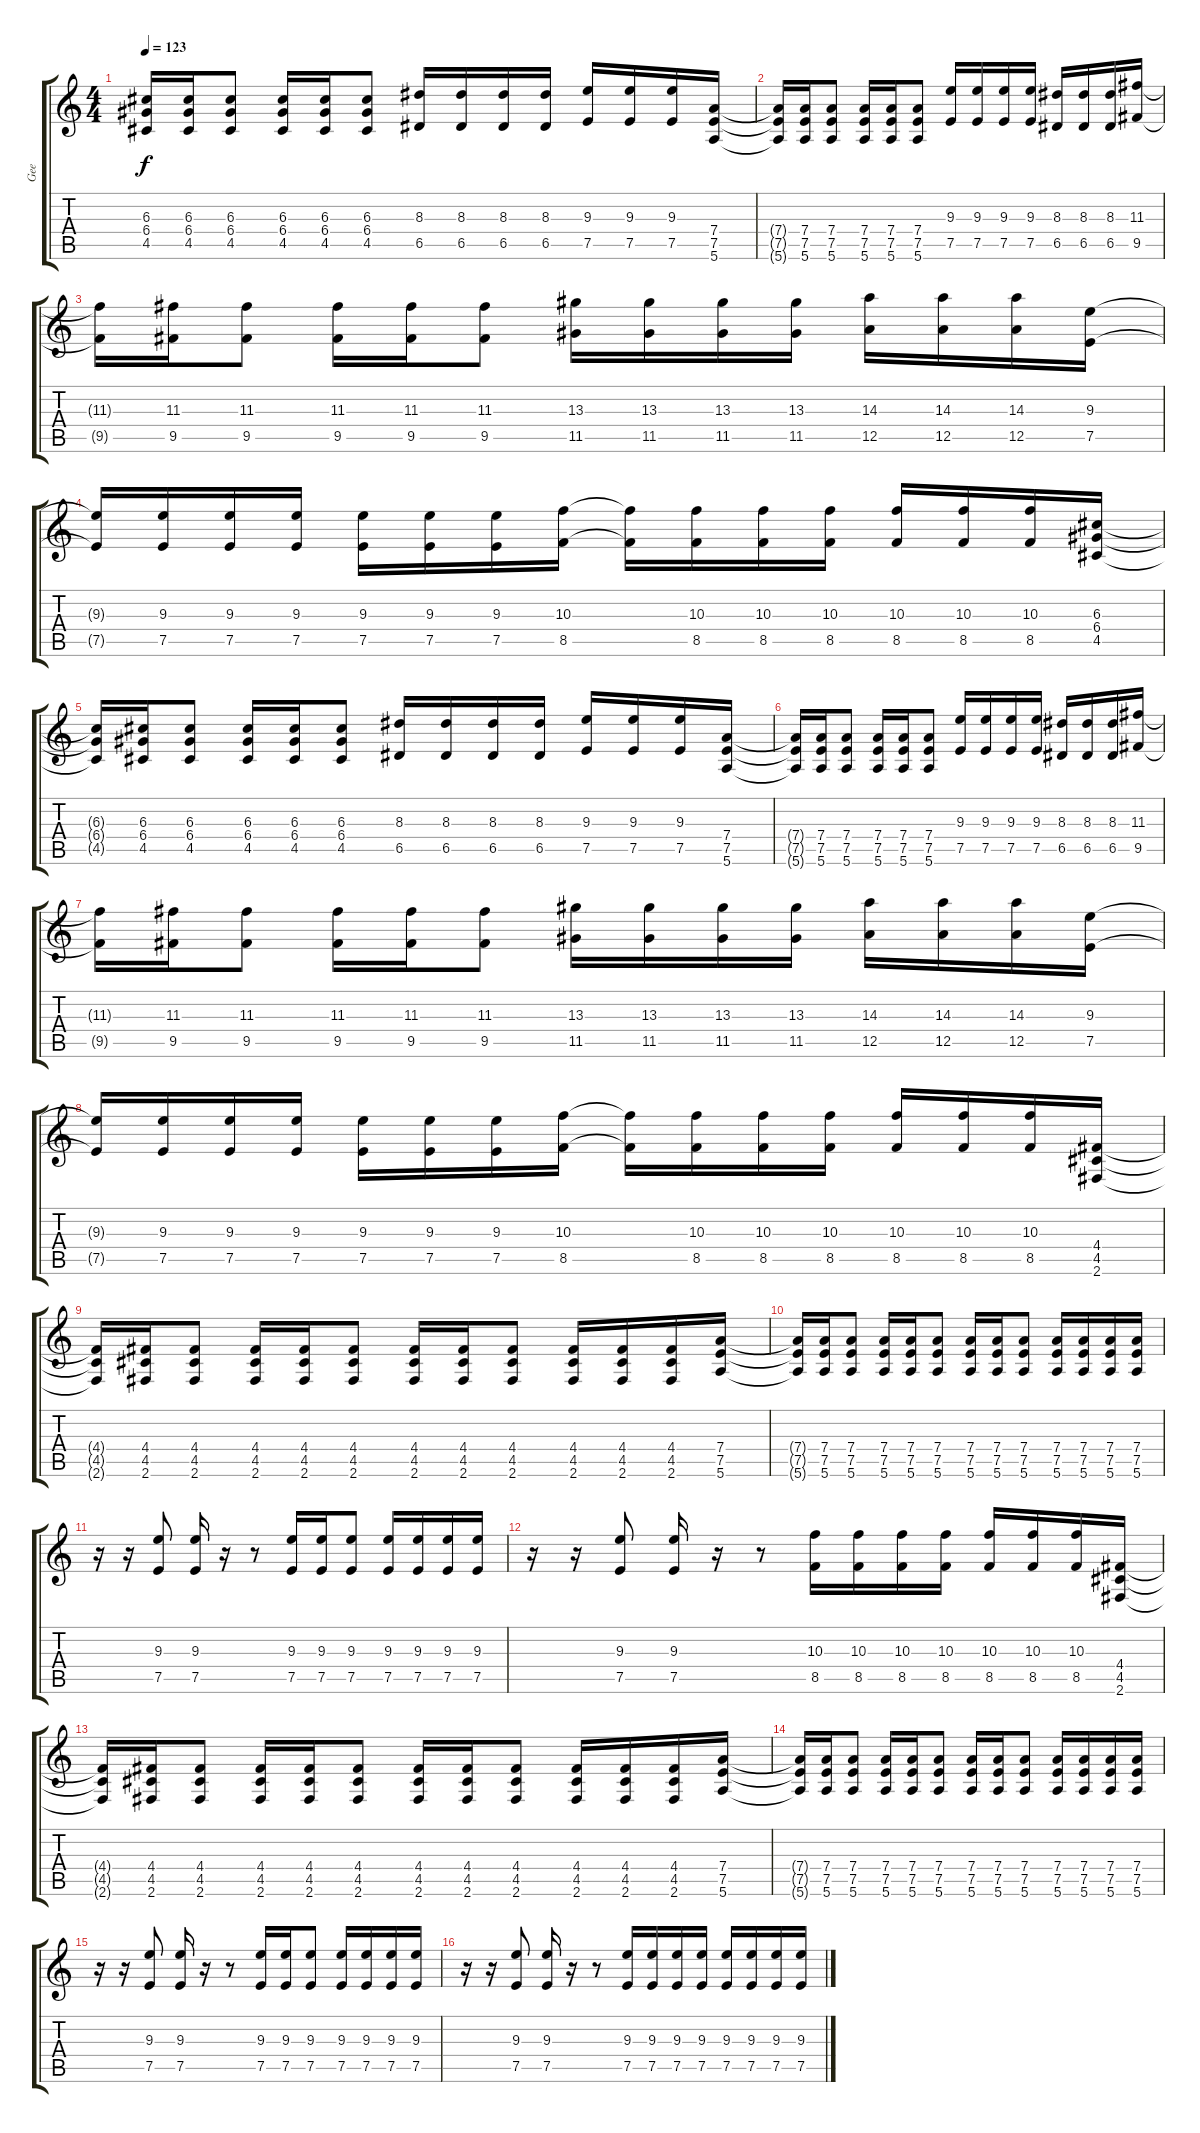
\track ("Gee" "Gee") {instrument distortionguitar}
\staff {score tabs}
\tuning (E4 B3 G3 D3 A2 E2) {hide}
\ts (4 4)
\tempo 123
\clef g2
\ks c
(6.3{t} 6.4{t} 4.5{t}).16{dy f} (6.3 6.4 4.5).16 (6.3 6.4 4.5).8 (6.3 6.4 4.5).16 (6.3 6.4 4.5).16 (6.3 6.4 4.5).8 (8.3 6.5).16 (8.3 6.5).16 (8.3 6.5).16 (8.3 6.5).16 (9.3 7.5).16 (9.3 7.5).16 (9.3 7.5).16 (7.4 7.5 5.6).16 |
(7.4{t} 7.5{t} 5.6{t}).16 (7.4 7.5 5.6).16 (7.4 7.5 5.6).8 (7.4 7.5 5.6).16 (7.4 7.5 5.6).16 (7.4 7.5 5.6).8 (9.3 7.5).16 (9.3 7.5).16 (9.3 7.5).16 (9.3 7.5).16 (8.3 6.5).16 (8.3 6.5).16 (8.3 6.5).16 (11.3 9.5).16 |
(11.3{t} 9.5{t}).16 (11.3 9.5).16 (11.3 9.5).8 (11.3 9.5).16 (11.3 9.5).16 (11.3 9.5).8 (13.3 11.5).16 (13.3 11.5).16 (13.3 11.5).16 (13.3 11.5).16 (14.3 12.5).16 (14.3 12.5).16 (14.3 12.5).16 (9.3 7.5).16 |
(9.3{t} 7.5{t}).16 (9.3 7.5).16 (9.3 7.5).16 (9.3 7.5).16 (9.3 7.5).16 (9.3 7.5).16 (9.3 7.5).16 (10.3 8.5).16 (10.3{t} 8.5{t}).16 (10.3 8.5).16 (10.3 8.5).16 (10.3 8.5).16 (10.3 8.5).16 (10.3 8.5).16 (10.3 8.5).16 (6.3 6.4 4.5).16 |
(6.3{t} 6.4{t} 4.5{t}).16 (6.3 6.4 4.5).16 (6.3 6.4 4.5).8 (6.3 6.4 4.5).16 (6.3 6.4 4.5).16 (6.3 6.4 4.5).8 (8.3 6.5).16 (8.3 6.5).16 (8.3 6.5).16 (8.3 6.5).16 (9.3 7.5).16 (9.3 7.5).16 (9.3 7.5).16 (7.4 7.5 5.6).16 |
(7.4{t} 7.5{t} 5.6{t}).16 (7.4 7.5 5.6).16 (7.4 7.5 5.6).8 (7.4 7.5 5.6).16 (7.4 7.5 5.6).16 (7.4 7.5 5.6).8 (9.3 7.5).16 (9.3 7.5).16 (9.3 7.5).16 (9.3 7.5).16 (8.3 6.5).16 (8.3 6.5).16 (8.3 6.5).16 (11.3 9.5).16 |
(11.3{t} 9.5{t}).16 (11.3 9.5).16 (11.3 9.5).8 (11.3 9.5).16 (11.3 9.5).16 (11.3 9.5).8 (13.3 11.5).16 (13.3 11.5).16 (13.3 11.5).16 (13.3 11.5).16 (14.3 12.5).16 (14.3 12.5).16 (14.3 12.5).16 (9.3 7.5).16 |
(9.3{t} 7.5{t}).16 (9.3 7.5).16 (9.3 7.5).16 (9.3 7.5).16 (9.3 7.5).16 (9.3 7.5).16 (9.3 7.5).16 (10.3 8.5).16 (10.3{t} 8.5{t}).16 (10.3 8.5).16 (10.3 8.5).16 (10.3 8.5).16 (10.3 8.5).16 (10.3 8.5).16 (10.3 8.5).16 (4.4 4.5 2.6).16 |
(4.4{t} 4.5{t} 2.6{t}).16 (4.4 4.5 2.6).16 (4.4 4.5 2.6).8 (4.4 4.5 2.6).16 (4.4 4.5 2.6).16 (4.4 4.5 2.6).8 (4.4 4.5 2.6).16 (4.4 4.5 2.6).16 (4.4 4.5 2.6).8 (4.4 4.5 2.6).16 (4.4 4.5 2.6).16 (4.4 4.5 2.6).16 (7.4 7.5 5.6).16 |
(7.4{t} 7.5{t} 5.6{t}).16 (7.4 7.5 5.6).16 (7.4 7.5 5.6).8 (7.4 7.5 5.6).16 (7.4 7.5 5.6).16 (7.4 7.5 5.6).8 (7.4 7.5 5.6).16 (7.4 7.5 5.6).16 (7.4 7.5 5.6).8 (7.4 7.5 5.6).16 (7.4 7.5 5.6).16 (7.4 7.5 5.6).16 (7.4 7.5 5.6).16 |
r.16 r.16 (9.3 7.5).8 (9.3 7.5).16 r.16 r.8 (9.3 7.5).16 (9.3 7.5).16 (9.3 7.5).8 (9.3 7.5).16 (9.3 7.5).16 (9.3 7.5).16 (9.3 7.5).16 |
r.16 r.16 (9.3 7.5).8 (9.3 7.5).16 r.16 r.8 (10.3 8.5).16 (10.3 8.5).16 (10.3 8.5).16 (10.3 8.5).16 (10.3 8.5).16 (10.3 8.5).16 (10.3 8.5).16 (4.4 4.5 2.6).16 |
(4.4{t} 4.5{t} 2.6{t}).16 (4.4 4.5 2.6).16 (4.4 4.5 2.6).8 (4.4 4.5 2.6).16 (4.4 4.5 2.6).16 (4.4 4.5 2.6).8 (4.4 4.5 2.6).16 (4.4 4.5 2.6).16 (4.4 4.5 2.6).8 (4.4 4.5 2.6).16 (4.4 4.5 2.6).16 (4.4 4.5 2.6).16 (7.4 7.5 5.6).16 |
(7.4{t} 7.5{t} 5.6{t}).16 (7.4 7.5 5.6).16 (7.4 7.5 5.6).8 (7.4 7.5 5.6).16 (7.4 7.5 5.6).16 (7.4 7.5 5.6).8 (7.4 7.5 5.6).16 (7.4 7.5 5.6).16 (7.4 7.5 5.6).8 (7.4 7.5 5.6).16 (7.4 7.5 5.6).16 (7.4 7.5 5.6).16 (7.4 7.5 5.6).16 |
r.16 r.16 (9.3 7.5).8 (9.3 7.5).16 r.16 r.8 (9.3 7.5).16 (9.3 7.5).16 (9.3 7.5).8 (9.3 7.5).16 (9.3 7.5).16 (9.3 7.5).16 (9.3 7.5).16 |
r.16 r.16 (9.3 7.5).8 (9.3 7.5).16 r.16 r.8 (9.3 7.5).16 (9.3 7.5).16 (9.3 7.5).16 (9.3 7.5).16 (9.3 7.5).16 (9.3 7.5).16 (9.3 7.5).16 (9.3 7.5).16
